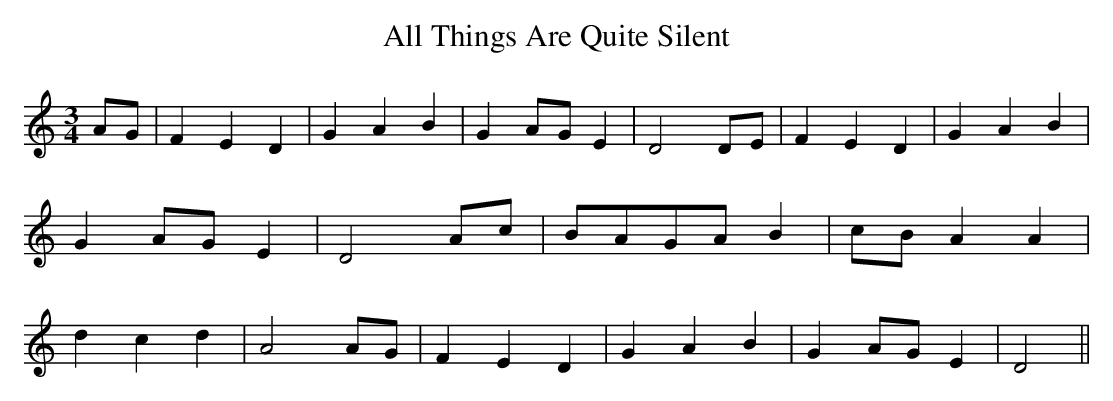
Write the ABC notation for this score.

X:1
T:All Things Are Quite Silent
M:3/4
L:1/4
K:C
A/2-G/2| F E D| G A B| GA/2-G/2 E| D2D/2-E/2| F E D| G- A B| GA/2-G/2 E|\
 D2 A/2c/2|B/2-A/2G/2-A/2 B|c/2-B/2 A A| d c d| A2 A/2G/2| F E D| G A B|\
 GA/2-G/2 E| D2||
